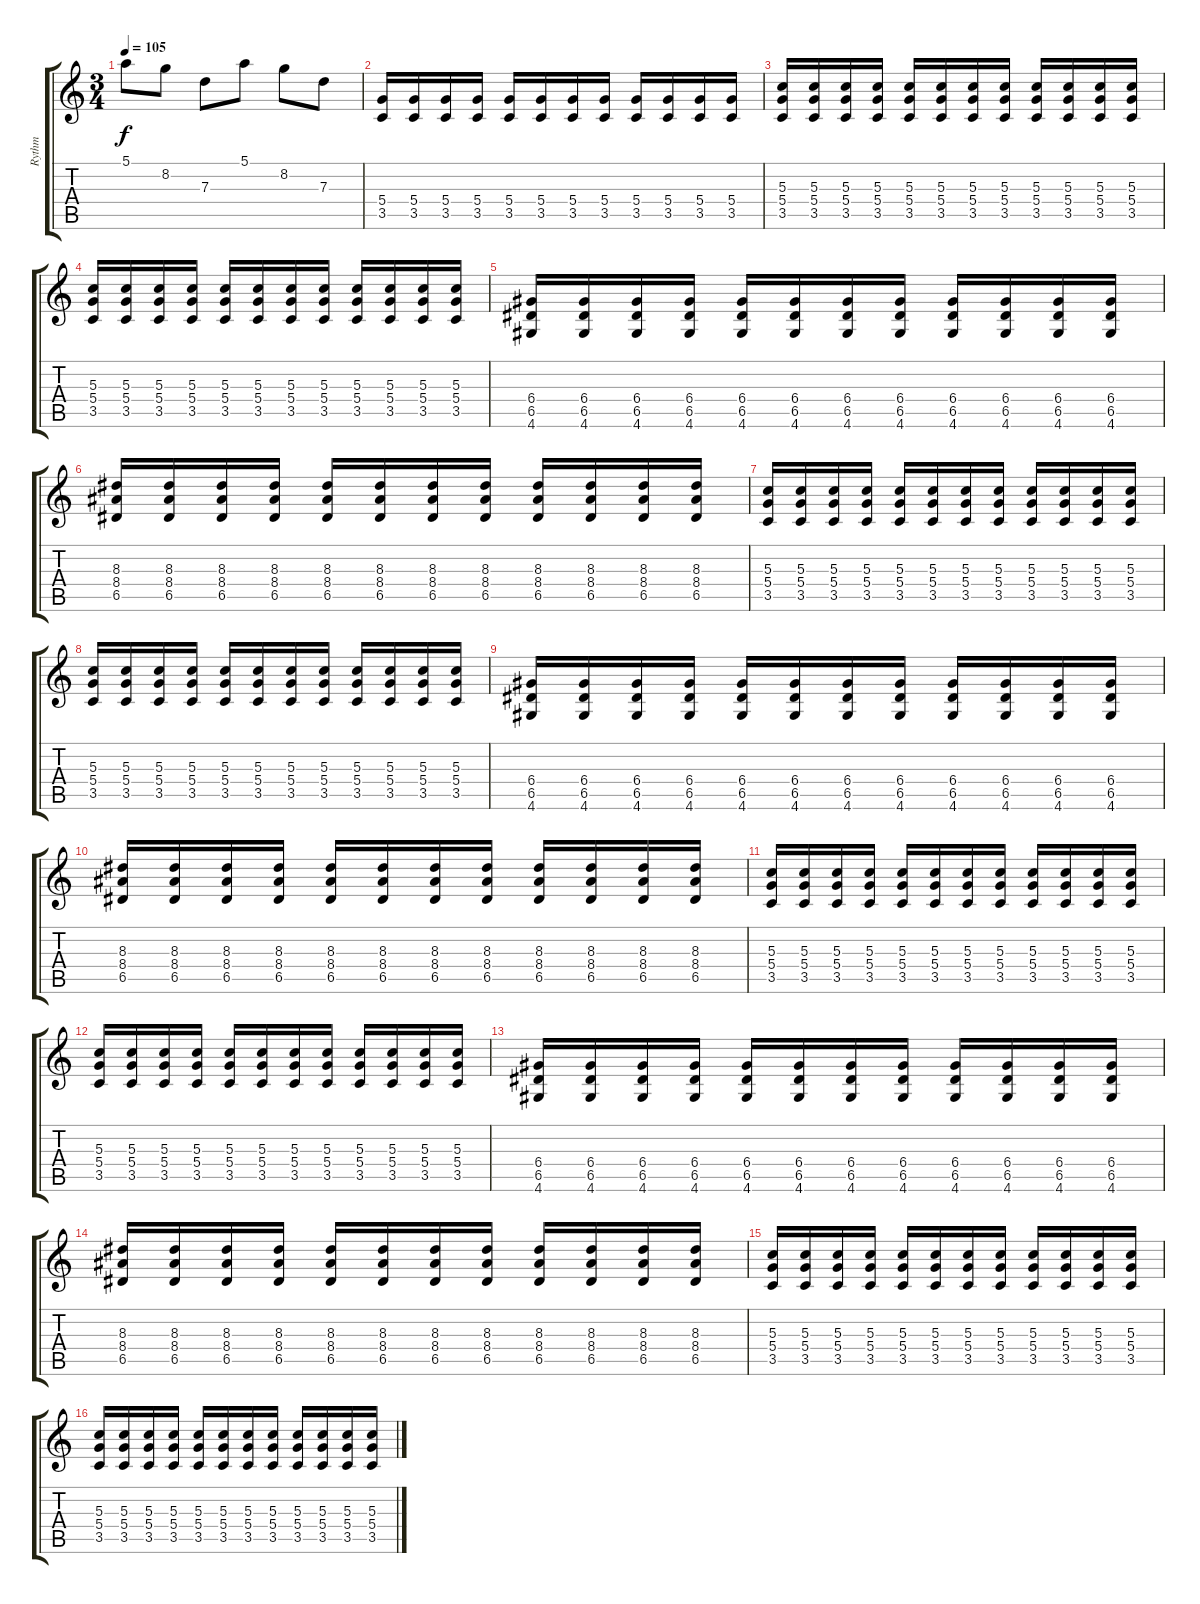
\track ("Rythm" "Rythm") {instrument electricguitarclean}
\staff {score tabs}
\tuning (E4 B3 G3 D3 A2 E2) {hide}
\ts (3 4)
\tempo 105
\clef g2
\ks c
5.1.8{dy f} 8.2.8 7.3.8 5.1.8 8.2.8 7.3.8 |
(5.4 3.5).16 (5.4 3.5).16 (5.4 3.5).16 (5.4 3.5).16 (5.4 3.5).16 (5.4 3.5).16 (5.4 3.5).16 (5.4 3.5).16 (5.4 3.5).16 (5.4 3.5).16 (5.4 3.5).16 (5.4 3.5).16 |
(5.3 5.4 3.5).16 (5.3 5.4 3.5).16 (5.3 5.4 3.5).16 (5.3 5.4 3.5).16 (5.3 5.4 3.5).16 (5.3 5.4 3.5).16 (5.3 5.4 3.5).16 (5.3 5.4 3.5).16 (5.3 5.4 3.5).16 (5.3 5.4 3.5).16 (5.3 5.4 3.5).16 (5.3 5.4 3.5).16 |
(5.3 5.4 3.5).16 (5.3 5.4 3.5).16 (5.3 5.4 3.5).16 (5.3 5.4 3.5).16 (5.3 5.4 3.5).16 (5.3 5.4 3.5).16 (5.3 5.4 3.5).16 (5.3 5.4 3.5).16 (5.3 5.4 3.5).16 (5.3 5.4 3.5).16 (5.3 5.4 3.5).16 (5.3 5.4 3.5).16 |
(6.4 6.5 4.6).16 (6.4 6.5 4.6).16 (6.4 6.5 4.6).16 (6.4 6.5 4.6).16 (6.4 6.5 4.6).16 (6.4 6.5 4.6).16 (6.4 6.5 4.6).16 (6.4 6.5 4.6).16 (6.4 6.5 4.6).16 (6.4 6.5 4.6).16 (6.4 6.5 4.6).16 (6.4 6.5 4.6).16 |
(8.3 8.4 6.5).16 (8.3 8.4 6.5).16 (8.3 8.4 6.5).16 (8.3 8.4 6.5).16 (8.3 8.4 6.5).16 (8.3 8.4 6.5).16 (8.3 8.4 6.5).16 (8.3 8.4 6.5).16 (8.3 8.4 6.5).16 (8.3 8.4 6.5).16 (8.3 8.4 6.5).16 (8.3 8.4 6.5).16 |
(5.3 5.4 3.5).16 (5.3 5.4 3.5).16 (5.3 5.4 3.5).16 (5.3 5.4 3.5).16 (5.3 5.4 3.5).16 (5.3 5.4 3.5).16 (5.3 5.4 3.5).16 (5.3 5.4 3.5).16 (5.3 5.4 3.5).16 (5.3 5.4 3.5).16 (5.3 5.4 3.5).16 (5.3 5.4 3.5).16 |
(5.3 5.4 3.5).16 (5.3 5.4 3.5).16 (5.3 5.4 3.5).16 (5.3 5.4 3.5).16 (5.3 5.4 3.5).16 (5.3 5.4 3.5).16 (5.3 5.4 3.5).16 (5.3 5.4 3.5).16 (5.3 5.4 3.5).16 (5.3 5.4 3.5).16 (5.3 5.4 3.5).16 (5.3 5.4 3.5).16 |
(6.4 6.5 4.6).16 (6.4 6.5 4.6).16 (6.4 6.5 4.6).16 (6.4 6.5 4.6).16 (6.4 6.5 4.6).16 (6.4 6.5 4.6).16 (6.4 6.5 4.6).16 (6.4 6.5 4.6).16 (6.4 6.5 4.6).16 (6.4 6.5 4.6).16 (6.4 6.5 4.6).16 (6.4 6.5 4.6).16 |
(8.3 8.4 6.5).16 (8.3 8.4 6.5).16 (8.3 8.4 6.5).16 (8.3 8.4 6.5).16 (8.3 8.4 6.5).16 (8.3 8.4 6.5).16 (8.3 8.4 6.5).16 (8.3 8.4 6.5).16 (8.3 8.4 6.5).16 (8.3 8.4 6.5).16 (8.3 8.4 6.5).16 (8.3 8.4 6.5).16 |
(5.3 5.4 3.5).16 (5.3 5.4 3.5).16 (5.3 5.4 3.5).16 (5.3 5.4 3.5).16 (5.3 5.4 3.5).16 (5.3 5.4 3.5).16 (5.3 5.4 3.5).16 (5.3 5.4 3.5).16 (5.3 5.4 3.5).16 (5.3 5.4 3.5).16 (5.3 5.4 3.5).16 (5.3 5.4 3.5).16 |
(5.3 5.4 3.5).16 (5.3 5.4 3.5).16 (5.3 5.4 3.5).16 (5.3 5.4 3.5).16 (5.3 5.4 3.5).16 (5.3 5.4 3.5).16 (5.3 5.4 3.5).16 (5.3 5.4 3.5).16 (5.3 5.4 3.5).16 (5.3 5.4 3.5).16 (5.3 5.4 3.5).16 (5.3 5.4 3.5).16 |
(6.4 6.5 4.6).16 (6.4 6.5 4.6).16 (6.4 6.5 4.6).16 (6.4 6.5 4.6).16 (6.4 6.5 4.6).16 (6.4 6.5 4.6).16 (6.4 6.5 4.6).16 (6.4 6.5 4.6).16 (6.4 6.5 4.6).16 (6.4 6.5 4.6).16 (6.4 6.5 4.6).16 (6.4 6.5 4.6).16 |
(8.3 8.4 6.5).16 (8.3 8.4 6.5).16 (8.3 8.4 6.5).16 (8.3 8.4 6.5).16 (8.3 8.4 6.5).16 (8.3 8.4 6.5).16 (8.3 8.4 6.5).16 (8.3 8.4 6.5).16 (8.3 8.4 6.5).16 (8.3 8.4 6.5).16 (8.3 8.4 6.5).16 (8.3 8.4 6.5).16 |
(5.3 5.4 3.5).16 (5.3 5.4 3.5).16 (5.3 5.4 3.5).16 (5.3 5.4 3.5).16 (5.3 5.4 3.5).16 (5.3 5.4 3.5).16 (5.3 5.4 3.5).16 (5.3 5.4 3.5).16 (5.3 5.4 3.5).16 (5.3 5.4 3.5).16 (5.3 5.4 3.5).16 (5.3 5.4 3.5).16 |
(5.3 5.4 3.5).16 (5.3 5.4 3.5).16 (5.3 5.4 3.5).16 (5.3 5.4 3.5).16 (5.3 5.4 3.5).16 (5.3 5.4 3.5).16 (5.3 5.4 3.5).16 (5.3 5.4 3.5).16 (5.3 5.4 3.5).16 (5.3 5.4 3.5).16 (5.3 5.4 3.5).16 (5.3 5.4 3.5).16
